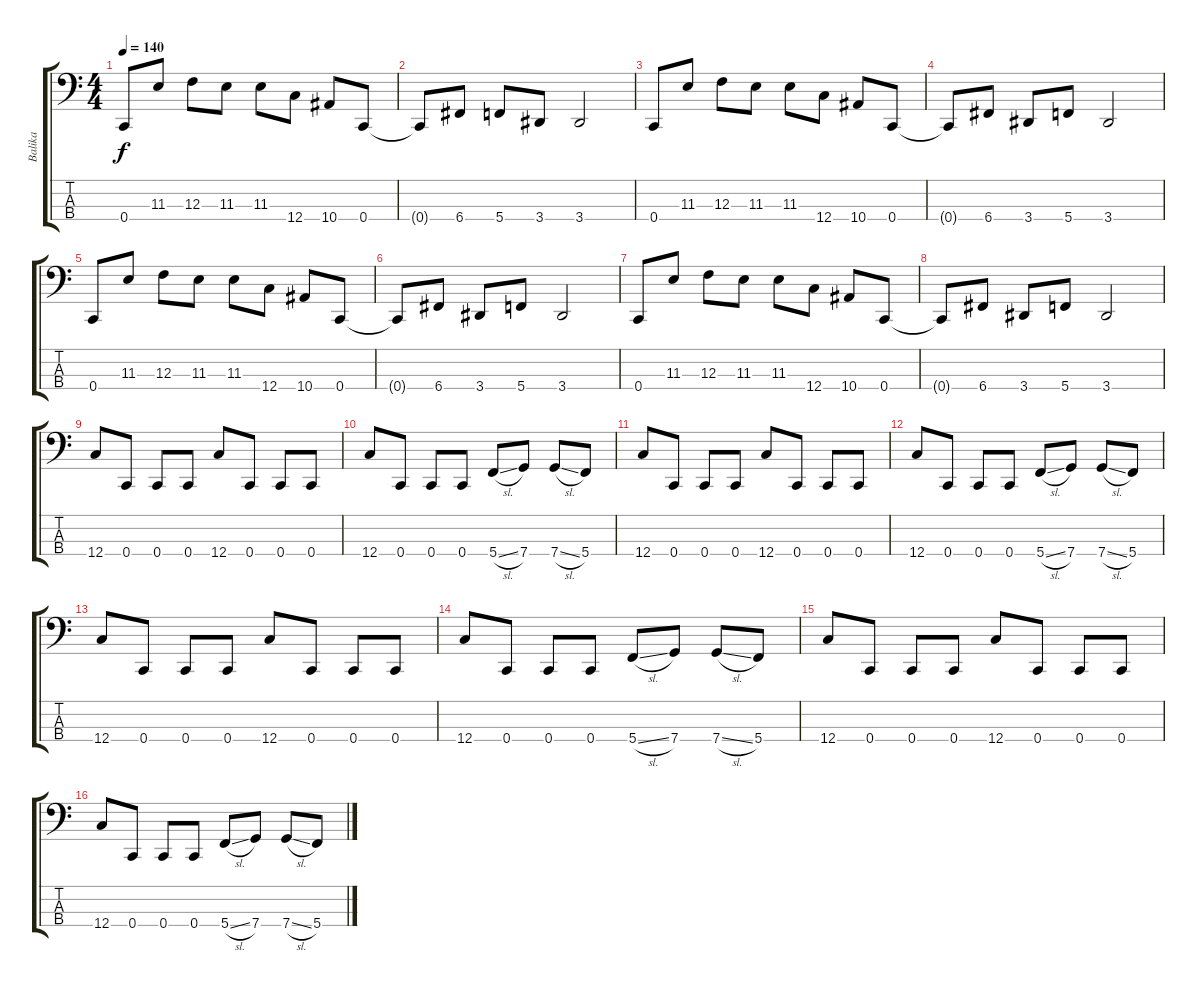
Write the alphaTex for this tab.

\track ("Balika" "Balika") {instrument electricbassfinger}
\staff {score tabs}
\tuning (Eb2 Bb1 F1 C1) {hide}
\ts (4 4)
\tempo 140
\clef f4
\ks c
0.4.8{dy f} 11.3.8 12.3.8 11.3.8 11.3.8 12.4.8 10.4.8 0.4.8 |
0.4{t}.8 6.4.8 5.4.8 3.4.8 3.4.2 |
0.4.8 11.3.8 12.3.8 11.3.8 11.3.8 12.4.8 10.4.8 0.4.8 |
0.4{t}.8 6.4.8 3.4.8 5.4.8 3.4.2 |
0.4.8 11.3.8 12.3.8 11.3.8 11.3.8 12.4.8 10.4.8 0.4.8 |
0.4{t}.8 6.4.8 3.4.8 5.4.8 3.4.2 |
0.4.8 11.3.8 12.3.8 11.3.8 11.3.8 12.4.8 10.4.8 0.4.8 |
0.4{t}.8 6.4.8 3.4.8 5.4.8 3.4.2 |
12.4.8 0.4.8 0.4.8 0.4.8 12.4.8 0.4.8 0.4.8 0.4.8 |
12.4.8 0.4.8 0.4.8 0.4.8 5.4{sl}.8 7.4.8 7.4{sl}.8 5.4.8 |
12.4.8 0.4.8 0.4.8 0.4.8 12.4.8 0.4.8 0.4.8 0.4.8 |
12.4.8 0.4.8 0.4.8 0.4.8 5.4{sl}.8 7.4.8 7.4{sl}.8 5.4.8 |
12.4.8 0.4.8 0.4.8 0.4.8 12.4.8 0.4.8 0.4.8 0.4.8 |
12.4.8 0.4.8 0.4.8 0.4.8 5.4{sl}.8 7.4.8 7.4{sl}.8 5.4.8 |
12.4.8 0.4.8 0.4.8 0.4.8 12.4.8 0.4.8 0.4.8 0.4.8 |
12.4.8 0.4.8 0.4.8 0.4.8 5.4{sl}.8 7.4.8 7.4{sl}.8 5.4.8
